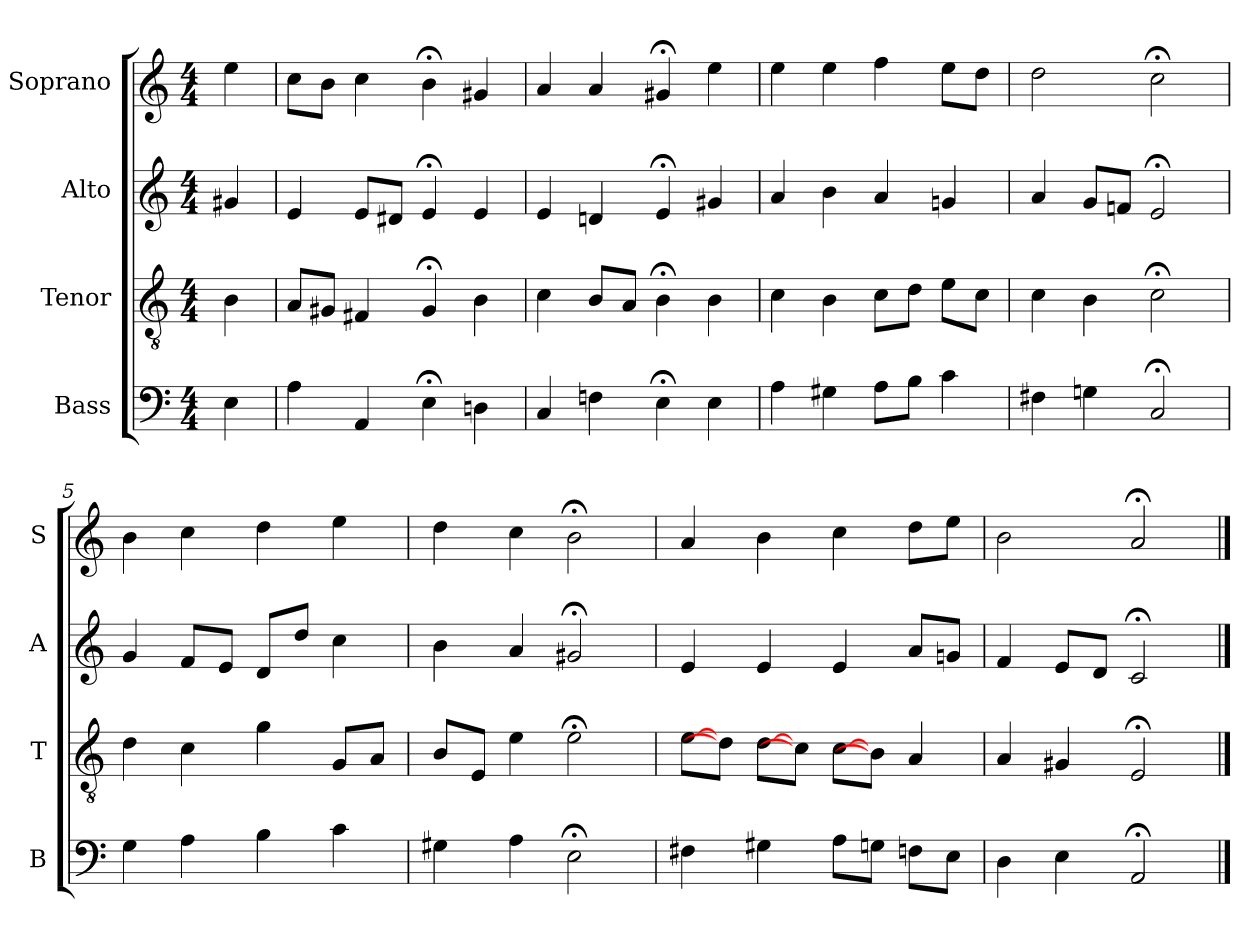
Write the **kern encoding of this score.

**kern	**kern	**kern	**kern
*part4	*part3	*part2	*part1
*staff4	*staff3	*staff2	*staff1
*I"Bass	*I"Tenor	*I"Alto	*I"Soprano
*I'B	*I'T	*I'A	*I'S
*clefF4	*clefGv2	*clefG2	*clefG2
*k[]	*k[]	*k[]	*k[]
*a:	*a:	*a:	*a:
*M4/4	*M4/4	*M4/4	*M4/4
*MM100	*MM100	*MM100	*MM100
=	=	=	=
4E	4B	4g#X	4ee
=1	=1	=1	=1
4A	8AL	4e	8ccL
.	8G#XJ	.	8bJ
4AA	4F#X	8eL	4cc
.	.	8d#XJ	.
4E;<	4G#;<	4e;<	4b;<
4Dn	4B	4e	4g#X
=2	=2	=2	=2
4C	4c	4e	4a
4Fn	8BL	4dn	4a
.	8AJ	.	.
4E;<	4B;<	4e;<	4g#X;<
4E	4B	4g#X	4ee
=3	=3	=3	=3
4A	4c	4a	4ee
4G#X	4B	4b	4ee
8AL	8cL	4a	4ff
8BJ	8dJ	.	.
4c	8eL	4gn	8eeL
.	8cJ	.	8ddJ
=4	=4	=4	=4
4F#X	4c	4a	2dd
4Gn	4B	8gL	.
.	.	8fnJ	.
2C;<	2c;<	2e;<	2cc;<
=5	=5	=5	=5
4G	4d	4g	4b
4A	4c	8fL	4cc
.	.	8eJ	.
4B	4g	8dL	4dd
.	.	8ddJ	.
4c	8GL	4cc	4ee
.	8AJ	.	.
=6	=6	=6	=6
4G#X	8BL	4b	4dd
.	8EJ	.	.
4A	4e	4a	4cc
2E;<	2e;<	2g#X;<	2b;<
=7	=7	=7	=7
4F#X	[8eL	4e	4a
.	8dJ]	.	.
4G#X	[8dL	4e	4b
.	8cJ]	.	.
8AL	[8cL	4e	4cc
8GnJ	8BJ]	.	.
8FnL	4A	8aL	8ddL
8EJ	.	8gnJ	8eeJ
=8	=8	=8	=8
4D	4A	4f	2b
4E	4G#X	8eL	.
.	.	8dJ	.
2AA;<	2E;<	2c;<	2a;<
==	==	==	==
*-	*-	*-	*-
